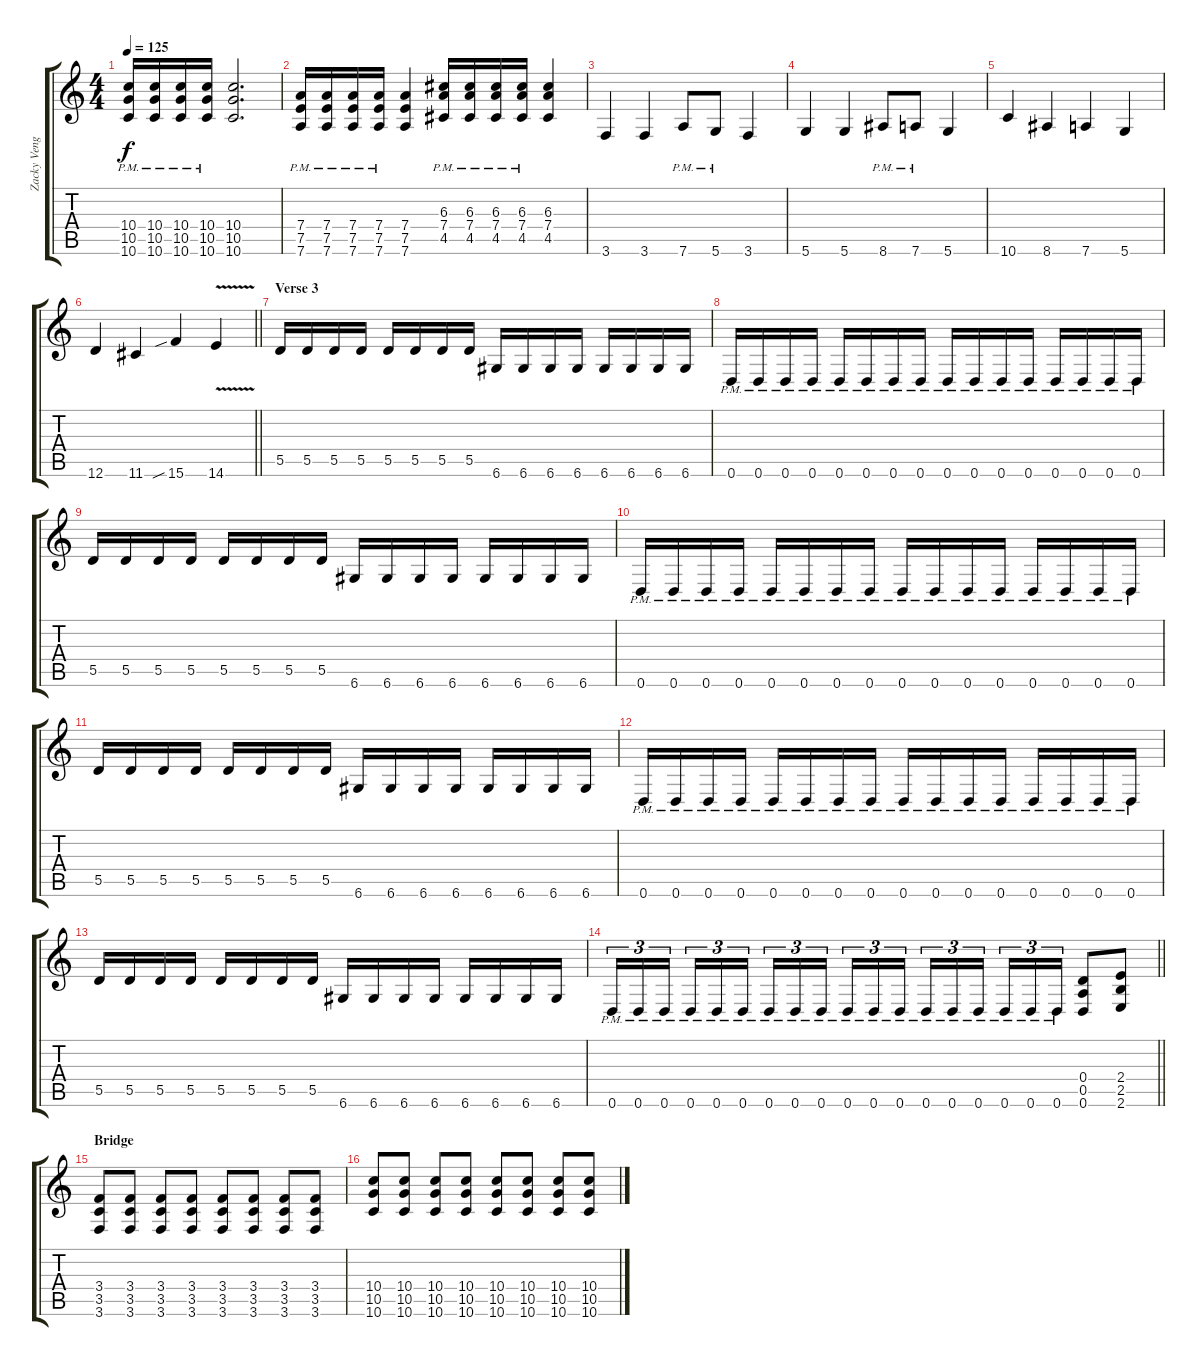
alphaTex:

\track ("Zacky Vengeance" "Zacky Veng") {instrument distortionguitar}
\staff {score tabs}
\tuning (E4 B3 G3 D3 A2 D2) {hide}
\ts (4 4)
\tempo 125
\clef g2
\ks c
(10.4{pm} 10.5{pm} 10.6{pm}).16{dy f} (10.4{pm} 10.5{pm} 10.6{pm}).16 (10.4{pm} 10.5{pm} 10.6{pm}).16 (10.4{pm} 10.5{pm} 10.6{pm}).16 (10.4 10.5 10.6).2{d} |
(7.4{pm} 7.5{pm} 7.6{pm}).16 (7.4{pm} 7.5{pm} 7.6{pm}).16 (7.4{pm} 7.5{pm} 7.6{pm}).16 (7.4{pm} 7.5{pm} 7.6{pm}).16 (7.4 7.5 7.6).4 (6.3{pm} 7.4{pm} 4.5{pm}).16 (6.3{pm} 7.4{pm} 4.5{pm}).16 (6.3{pm} 7.4{pm} 4.5{pm}).16 (6.3{pm} 7.4{pm} 4.5{pm}).16 (6.3 7.4 4.5).4 |
3.6.4 3.6.4 7.6{pm}.8 5.6{pm}.8 3.6.4 |
5.6.4 5.6.4 8.6{pm}.8 7.6{pm}.8 5.6.4 |
10.6.4 8.6.4 7.6.4 5.6.4 |
\barLineRight lightlight
12.6.4 11.6.4 15.6{sib}.4 14.6{v}.4 |
\section ("" "Verse 3")
5.5.16{balance 8} 5.5.16 5.5.16 5.5.16 5.5.16 5.5.16 5.5.16 5.5.16 6.6.16 6.6.16 6.6.16 6.6.16 6.6.16 6.6.16 6.6.16 6.6.16 |
0.6{pm}.16 0.6{pm}.16 0.6{pm}.16 0.6{pm}.16 0.6{pm}.16 0.6{pm}.16 0.6{pm}.16 0.6{pm}.16 0.6{pm}.16 0.6{pm}.16 0.6{pm}.16 0.6{pm}.16 0.6{pm}.16 0.6{pm}.16 0.6{pm}.16 0.6{pm}.16 |
5.5.16 5.5.16 5.5.16 5.5.16 5.5.16 5.5.16 5.5.16 5.5.16 6.6.16 6.6.16 6.6.16 6.6.16 6.6.16 6.6.16 6.6.16 6.6.16 |
0.6{pm}.16 0.6{pm}.16 0.6{pm}.16 0.6{pm}.16 0.6{pm}.16 0.6{pm}.16 0.6{pm}.16 0.6{pm}.16 0.6{pm}.16 0.6{pm}.16 0.6{pm}.16 0.6{pm}.16 0.6{pm}.16 0.6{pm}.16 0.6{pm}.16 0.6{pm}.16 |
5.5.16 5.5.16 5.5.16 5.5.16 5.5.16 5.5.16 5.5.16 5.5.16 6.6.16 6.6.16 6.6.16 6.6.16 6.6.16 6.6.16 6.6.16 6.6.16 |
0.6{pm}.16 0.6{pm}.16 0.6{pm}.16 0.6{pm}.16 0.6{pm}.16 0.6{pm}.16 0.6{pm}.16 0.6{pm}.16 0.6{pm}.16 0.6{pm}.16 0.6{pm}.16 0.6{pm}.16 0.6{pm}.16 0.6{pm}.16 0.6{pm}.16 0.6{pm}.16 |
5.5.16 5.5.16 5.5.16 5.5.16 5.5.16 5.5.16 5.5.16 5.5.16 6.6.16 6.6.16 6.6.16 6.6.16 6.6.16 6.6.16 6.6.16 6.6.16 |
\barLineRight lightlight
0.6{pm}.16{tu (3 2)} 0.6{pm}.16{tu (3 2)} 0.6{pm}.16{tu (3 2) beam splitsecondary} 0.6{pm}.16{tu (3 2)} 0.6{pm}.16{tu (3 2)} 0.6{pm}.16{tu (3 2)} 0.6{pm}.16{tu (3 2)} 0.6{pm}.16{tu (3 2)} 0.6{pm}.16{tu (3 2) beam splitsecondary} 0.6{pm}.16{tu (3 2)} 0.6{pm}.16{tu (3 2)} 0.6{pm}.16{tu (3 2)} 0.6{pm}.16{tu (3 2)} 0.6{pm}.16{tu (3 2)} 0.6{pm}.16{tu (3 2) beam splitsecondary} 0.6{pm}.16{tu (3 2)} 0.6{pm}.16{tu (3 2)} 0.6{pm}.16{tu (3 2)} (0.4 0.5 0.6).8 (2.4 2.5 2.6).8 |
\section ("" "Bridge")
(3.4 3.5 3.6).8{balance 8} (3.4 3.5 3.6).8 (3.4 3.5 3.6).8 (3.4 3.5 3.6).8 (3.4 3.5 3.6).8 (3.4 3.5 3.6).8 (3.4 3.5 3.6).8 (3.4 3.5 3.6).8 |
(10.4 10.5 10.6).8 (10.4 10.5 10.6).8 (10.4 10.5 10.6).8 (10.4 10.5 10.6).8 (10.4 10.5 10.6).8 (10.4 10.5 10.6).8 (10.4 10.5 10.6).8 (10.4 10.5 10.6).8
